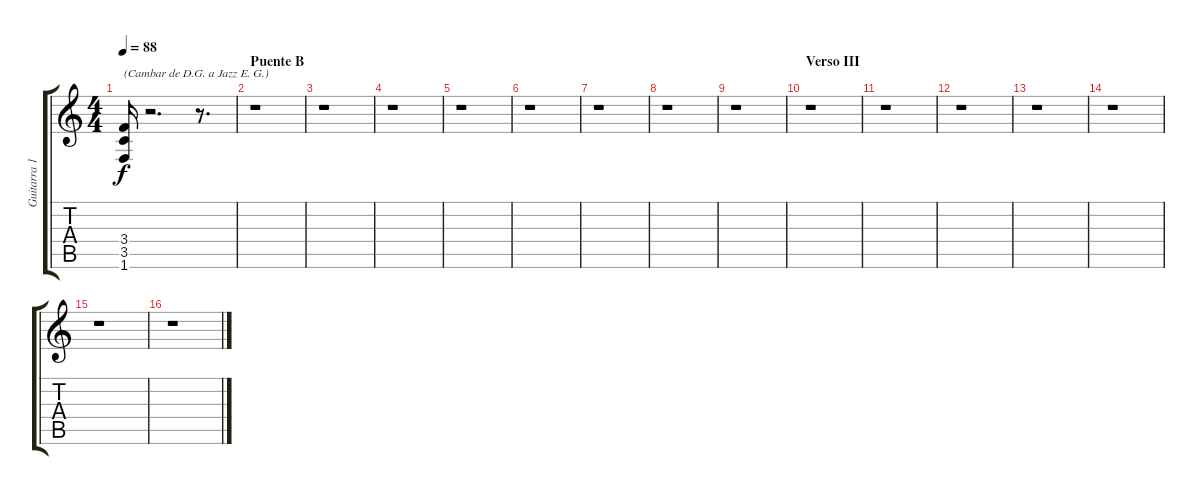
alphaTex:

\track ("Guitarra 1a" "Guitarra 1") {instrument distortionguitar}
\staff {score tabs}
\tuning (E4 B3 G3 D3 A2 E2) {hide}
\ts (4 4)
\tempo 88
\clef g2
\ks c
(3.4 3.5 1.6).16{txt "(Cambar de D.G. a Jazz E. G.)" dy f} r.2{d} r.8{d} |
\section ("" "Puente B")
r.1 |
r.1 |
r.1 |
r.1 |
r.1 |
r.1 |
r.1 |
r.1 |
\section ("" "Verso III")
r.1 |
r.1 |
r.1 |
r.1 |
r.1 |
r.1 |
r.1
